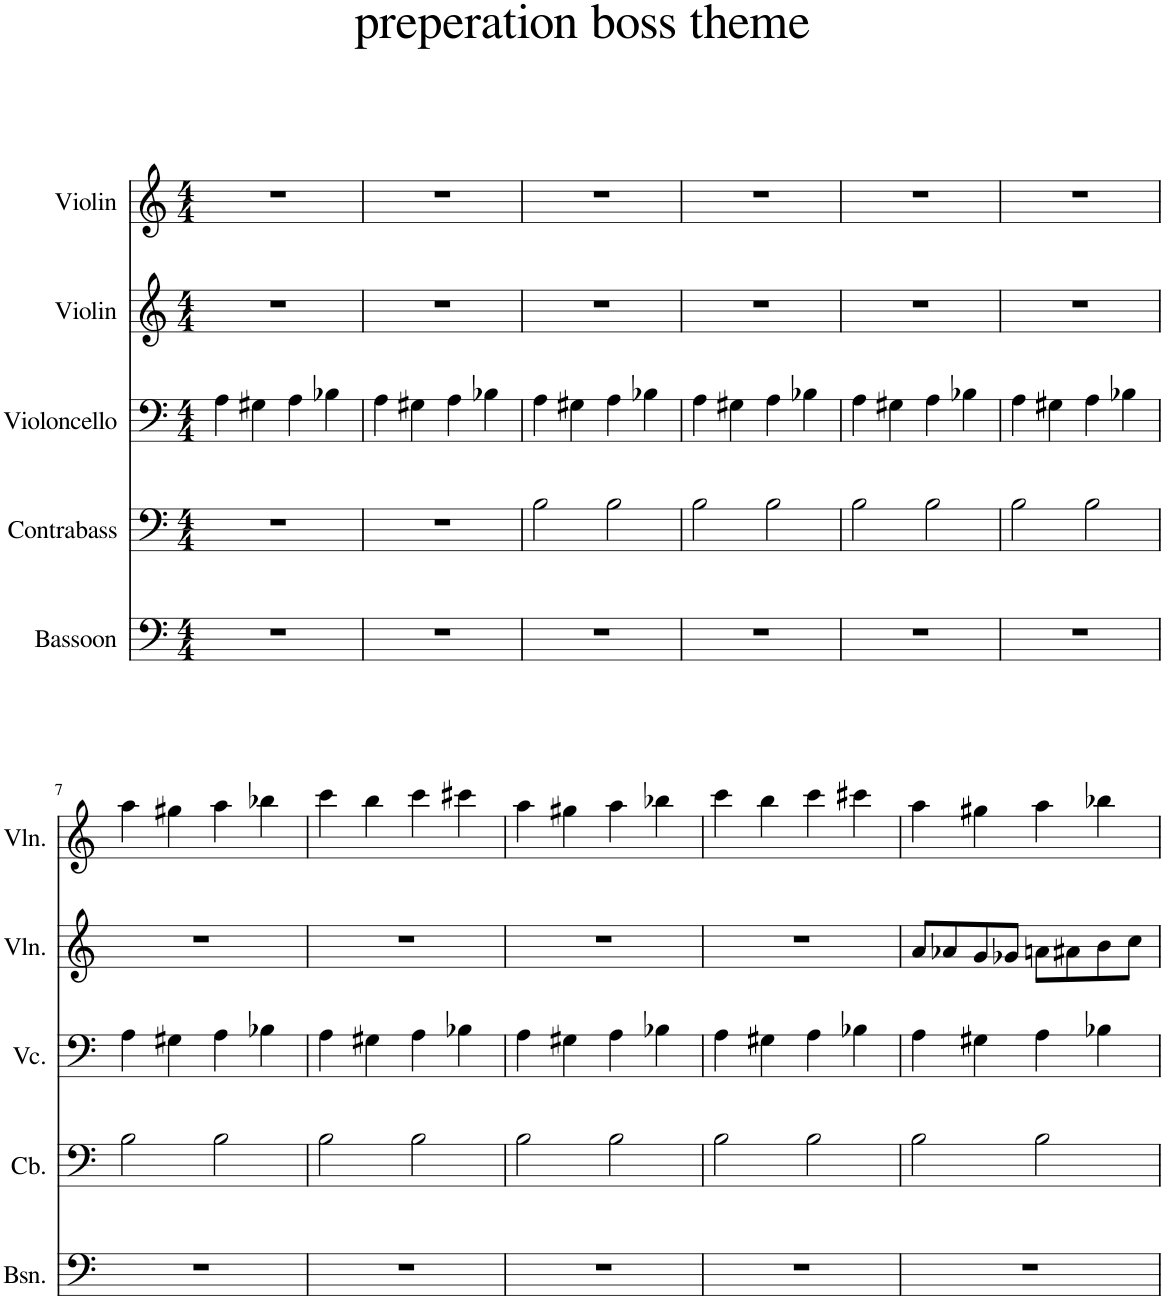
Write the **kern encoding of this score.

**kern	**kern	**kern	**kern	**kern
*part5	*part4	*part3	*part2	*part1
*staff5	*staff4	*staff3	*staff2	*staff1
*I"Bassoon	*I"Contrabass	*I"Violoncello	*I"Violin	*I"Violin
*I'Bsn.	*I'Cb.	*I'Vc.	*I'Vln.	*I'Vln.
*clefF4	*clefF4	*clefF4	*clefG2	*clefG2
*	*Trd7c12	*	*	*
*k[]	*k[]	*k[]	*k[]	*k[]
*M4/4	*M4/4	*M4/4	*M4/4	*M4/4
=1	=1	=1	=1	=1
1r	1r	4A\	1r	1r
.	.	4G#X\	.	.
.	.	4A\	.	.
.	.	4B-X\	.	.
=2	=2	=2	=2	=2
1r	1r	4A\	1r	1r
.	.	4G#X\	.	.
.	.	4A\	.	.
.	.	4B-X\	.	.
=3	=3	=3	=3	=3
1r	2B\	4A\	1r	1r
.	.	4G#X\	.	.
.	2B\	4A\	.	.
.	.	4B-X\	.	.
=4	=4	=4	=4	=4
1r	2B\	4A\	1r	1r
.	.	4G#X\	.	.
.	2B\	4A\	.	.
.	.	4B-X\	.	.
=5	=5	=5	=5	=5
1r	2B\	4A\	1r	1r
.	.	4G#X\	.	.
.	2B\	4A\	.	.
.	.	4B-X\	.	.
=6	=6	=6	=6	=6
1r	2B\	4A\	1r	1r
.	.	4G#X\	.	.
.	2B\	4A\	.	.
.	.	4B-X\	.	.
!!LO:LB:g=z
=7	=7	=7	=7	=7
1r	2B\	4A\	1r	4aa\
.	.	4G#X\	.	4gg#X\
.	2B\	4A\	.	4aa\
.	.	4B-X\	.	4bb-X\
=8	=8	=8	=8	=8
1r	2B\	4A\	1r	4ccc\
.	.	4G#X\	.	4bb\
.	2B\	4A\	.	4ccc\
.	.	4B-X\	.	4ccc#X\
=9	=9	=9	=9	=9
1r	2B\	4A\	1r	4aa\
.	.	4G#X\	.	4gg#X\
.	2B\	4A\	.	4aa\
.	.	4B-X\	.	4bb-X\
=10	=10	=10	=10	=10
1r	2B\	4A\	1r	4ccc\
.	.	4G#X\	.	4bb\
.	2B\	4A\	.	4ccc\
.	.	4B-X\	.	4ccc#X\
=11	=11	=11	=11	=11
1r	2B\	4A\	8a/L	4aa\
.	.	.	8a-X/	.
.	.	4G#X\	8g/	4gg#X\
.	.	.	8g-X/J	.
.	2B\	4A\	8an\L	4aa\
.	.	.	8a#X\	.
.	.	4B-X\	8b\	4bb-X\
.	.	.	8cc\J	.
=	=	=	=	=
*-	*-	*-	*-	*-
